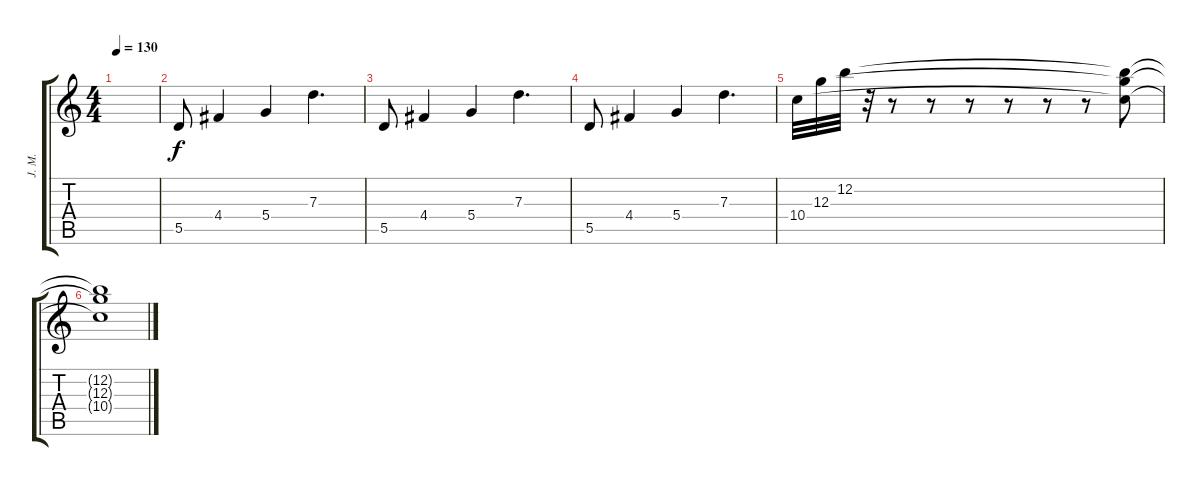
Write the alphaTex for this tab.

\track ("J. M." "J. M.") {instrument overdrivenguitar}
\staff {score tabs}
\tuning (E4 B3 G3 D3 A2 E2) {hide}
\ts (4 4)
\tempo 130
\clef g2
\ks c
|
5.5.8 4.4.4 5.4.4 7.3.4{d} |
5.5.8 4.4.4 5.4.4 7.3.4{d} |
5.5.8 4.4.4 5.4.4 7.3.4{d} |
10.4.32 12.3.32 12.2.32 r.32 r.8 r.8 r.8 r.8 r.8 r.8 (12.2{t} 12.3{t} 10.4{t}).8 |
(12.2{t} 12.3{t} 10.4{t}).1
